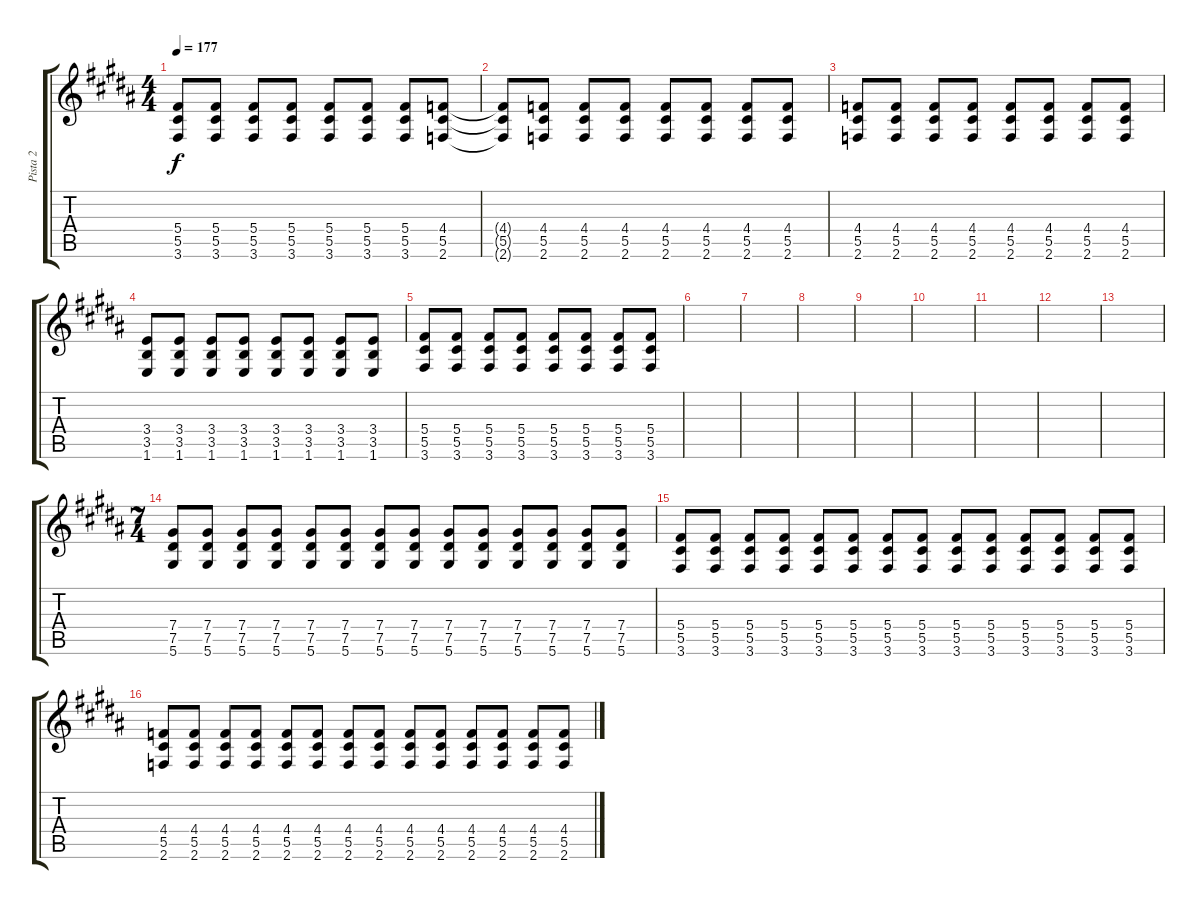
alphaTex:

\track ("Pista 2" "Pista 2") {instrument distortionguitar}
\staff {score tabs}
\tuning (Eb4 Bb3 Gb3 Db3 Ab2 Eb2) {hide}
\ts (4 4)
\tempo 177
\clef g2
\ks g#minor
(5.4 5.5 3.6).8{dy f} (5.4 5.5 3.6).8 (5.4 5.5 3.6).8 (5.4 5.5 3.6).8 (5.4 5.5 3.6).8 (5.4 5.5 3.6).8 (5.4 5.5 3.6).8 (4.4 5.5 2.6).8 |
(4.4{t} 5.5{t} 2.6{t}).8 (4.4 5.5 2.6).8 (4.4 5.5 2.6).8 (4.4 5.5 2.6).8 (4.4 5.5 2.6).8 (4.4 5.5 2.6).8 (4.4 5.5 2.6).8 (4.4 5.5 2.6).8 |
(4.4 5.5 2.6).8 (4.4 5.5 2.6).8 (4.4 5.5 2.6).8 (4.4 5.5 2.6).8 (4.4 5.5 2.6).8 (4.4 5.5 2.6).8 (4.4 5.5 2.6).8 (4.4 5.5 2.6).8 |
(3.4 3.5 1.6).8 (3.4 3.5 1.6).8 (3.4 3.5 1.6).8 (3.4 3.5 1.6).8 (3.4 3.5 1.6).8 (3.4 3.5 1.6).8 (3.4 3.5 1.6).8 (3.4 3.5 1.6).8 |
(5.4 5.5 3.6).8 (5.4 5.5 3.6).8 (5.4 5.5 3.6).8 (5.4 5.5 3.6).8 (5.4 5.5 3.6).8 (5.4 5.5 3.6).8 (5.4 5.5 3.6).8 (5.4 5.5 3.6).8 |
|
|
|
|
|
|
|
|
\ts (7 4)
(7.4 7.5 5.6).8 (7.4 7.5 5.6).8 (7.4 7.5 5.6).8 (7.4 7.5 5.6).8 (7.4 7.5 5.6).8 (7.4 7.5 5.6).8 (7.4 7.5 5.6).8 (7.4 7.5 5.6).8 (7.4 7.5 5.6).8 (7.4 7.5 5.6).8 (7.4 7.5 5.6).8 (7.4 7.5 5.6).8 (7.4 7.5 5.6).8 (7.4 7.5 5.6).8 |
(5.4 5.5 3.6).8 (5.4 5.5 3.6).8 (5.4 5.5 3.6).8 (5.4 5.5 3.6).8 (5.4 5.5 3.6).8 (5.4 5.5 3.6).8 (5.4 5.5 3.6).8 (5.4 5.5 3.6).8 (5.4 5.5 3.6).8 (5.4 5.5 3.6).8 (5.4 5.5 3.6).8 (5.4 5.5 3.6).8 (5.4 5.5 3.6).8 (5.4 5.5 3.6).8 |
(4.4 5.5 2.6).8 (4.4 5.5 2.6).8 (4.4 5.5 2.6).8 (4.4 5.5 2.6).8 (4.4 5.5 2.6).8 (4.4 5.5 2.6).8 (4.4 5.5 2.6).8 (4.4 5.5 2.6).8 (4.4 5.5 2.6).8 (4.4 5.5 2.6).8 (4.4 5.5 2.6).8 (4.4 5.5 2.6).8 (4.4 5.5 2.6).8 (4.4 5.5 2.6).8
